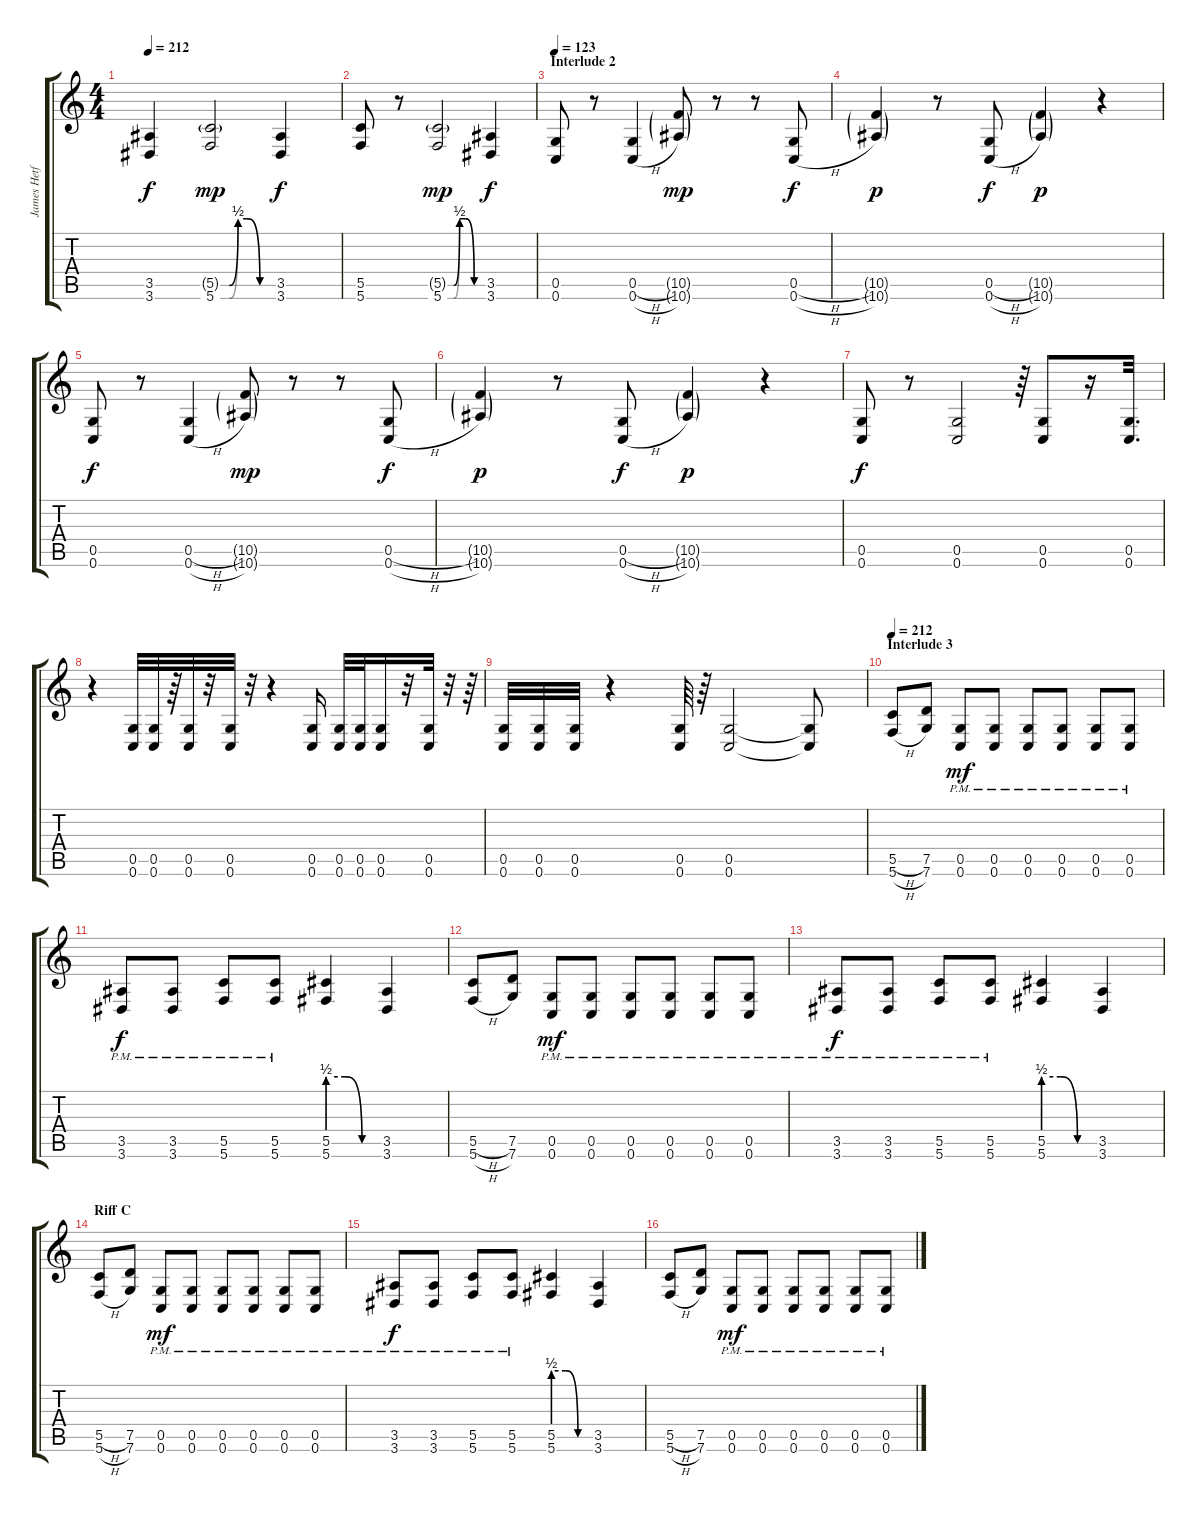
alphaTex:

\track ("James Hetfield" "James Hetf") {instrument overdrivenguitar}
\staff {score tabs}
\tuning (D4 A3 F3 C3 G2 C2) {hide}
\ts (4 4)
\tempo 212
\clef g2
\ks c
(3.5{t} 3.6{t}).4{dy f} (5.5{be (custom 0 0 10 0 20 2 30 2 45 0 60 0) g} 5.6{be (custom 0 0 10 0 20 2 30 2 45 0 60 0)}).2{dy mp} (3.5 3.6).4{dy f} |
(5.5 5.6).8 r.8 (5.5{be (custom 0 0 10 0 20 2 30 2 45 0 60 0) g} 5.6{be (custom 0 0 10 0 20 2 30 2 45 0 60 0)}).2{dy mp} (3.5 3.6).4{dy f} |
\section ("" "Interlude 2 ")
\tempo 123
(0.5 0.6).8 r.8 (0.5{h} 0.6{h}).4 (10.5{g} 10.6{g}).8{dy mp} r.8 r.8 (0.5{h} 0.6{h}).8{dy f} |
(10.5{g} 10.6{g}).4{dy p} r.8 (0.5{h} 0.6{h}).8{dy f} (10.5{g} 10.6{g}).4{dy p} r.4 |
(0.5 0.6).8{dy f} r.8 (0.5{h} 0.6{h}).4 (10.5{g} 10.6{g}).8{dy mp} r.8 r.8 (0.5{h} 0.6{h}).8{dy f} |
(10.5{g} 10.6{g}).4{dy p} r.8 (0.5{h} 0.6{h}).8{dy f} (10.5{g} 10.6{g}).4{dy p} r.4 |
(0.5 0.6).8{dy f} r.8 (0.5 0.6).2 r.64 (0.5 0.6).8 r.16 (0.5 0.6).32{d} |
r.4 (0.5 0.6).32 (0.5 0.6).32 r.64 (0.5 0.6).32 r.32 (0.5 0.6).32 r.32 r.4 (0.5 0.6).16 (0.5 0.6).32 (0.5 0.6).32 (0.5 0.6).16 r.32 (0.5 0.6).32 r.32 r.64 |
(0.5 0.6).32 (0.5 0.6).32 (0.5 0.6).32 r.4 (0.5 0.6).64 r.64 (0.5 0.6).2 (0.5{t} 0.6{t}).8 |
\section ("" "Interlude 3")
\tempo 212
(5.5{h} 5.6{h}).8 (7.5 7.6).8 (0.5{pm} 0.6).8{dy mf} (0.5{pm} 0.6).8 (0.5{pm} 0.6).8 (0.5{pm} 0.6).8 (0.5{pm} 0.6).8 (0.5{pm} 0.6).8 |
(3.5{pm} 3.6).8{dy f} (3.5{pm} 3.6).8 (5.5{pm} 5.6).8 (5.5{pm} 5.6).8 (5.5{be (custom 0 2 20 2 40 0 60 0)} 5.6{be (custom 0 2 20 2 40 0 60 0)}).4 (3.5 3.6).4 |
(5.5{h} 5.6{h}).8 (7.5 7.6).8 (0.5{pm} 0.6).8{dy mf} (0.5{pm} 0.6).8 (0.5{pm} 0.6).8 (0.5{pm} 0.6).8 (0.5{pm} 0.6).8 (0.5{pm} 0.6).8 |
(3.5{pm} 3.6).8{dy f} (3.5{pm} 3.6).8 (5.5{pm} 5.6).8 (5.5{pm} 5.6).8 (5.5{be (custom 0 2 20 2 40 0 60 0)} 5.6{be (custom 0 2 20 2 40 0 60 0)}).4 (3.5 3.6).4 |
\section ("" "Riff C")
(5.5{h} 5.6{h}).8 (7.5 7.6).8 (0.5{pm} 0.6).8{dy mf} (0.5{pm} 0.6).8 (0.5{pm} 0.6).8 (0.5{pm} 0.6).8 (0.5{pm} 0.6).8 (0.5{pm} 0.6).8 |
(3.5{pm} 3.6).8{dy f} (3.5{pm} 3.6).8 (5.5{pm} 5.6).8 (5.5{pm} 5.6).8 (5.5{be (custom 0 2 20 2 40 0 60 0)} 5.6{be (custom 0 2 20 2 40 0 60 0)}).4 (3.5 3.6).4 |
(5.5{h} 5.6{h}).8 (7.5 7.6).8 (0.5{pm} 0.6).8{dy mf} (0.5{pm} 0.6).8 (0.5{pm} 0.6).8 (0.5{pm} 0.6).8 (0.5{pm} 0.6).8 (0.5{pm} 0.6).8
